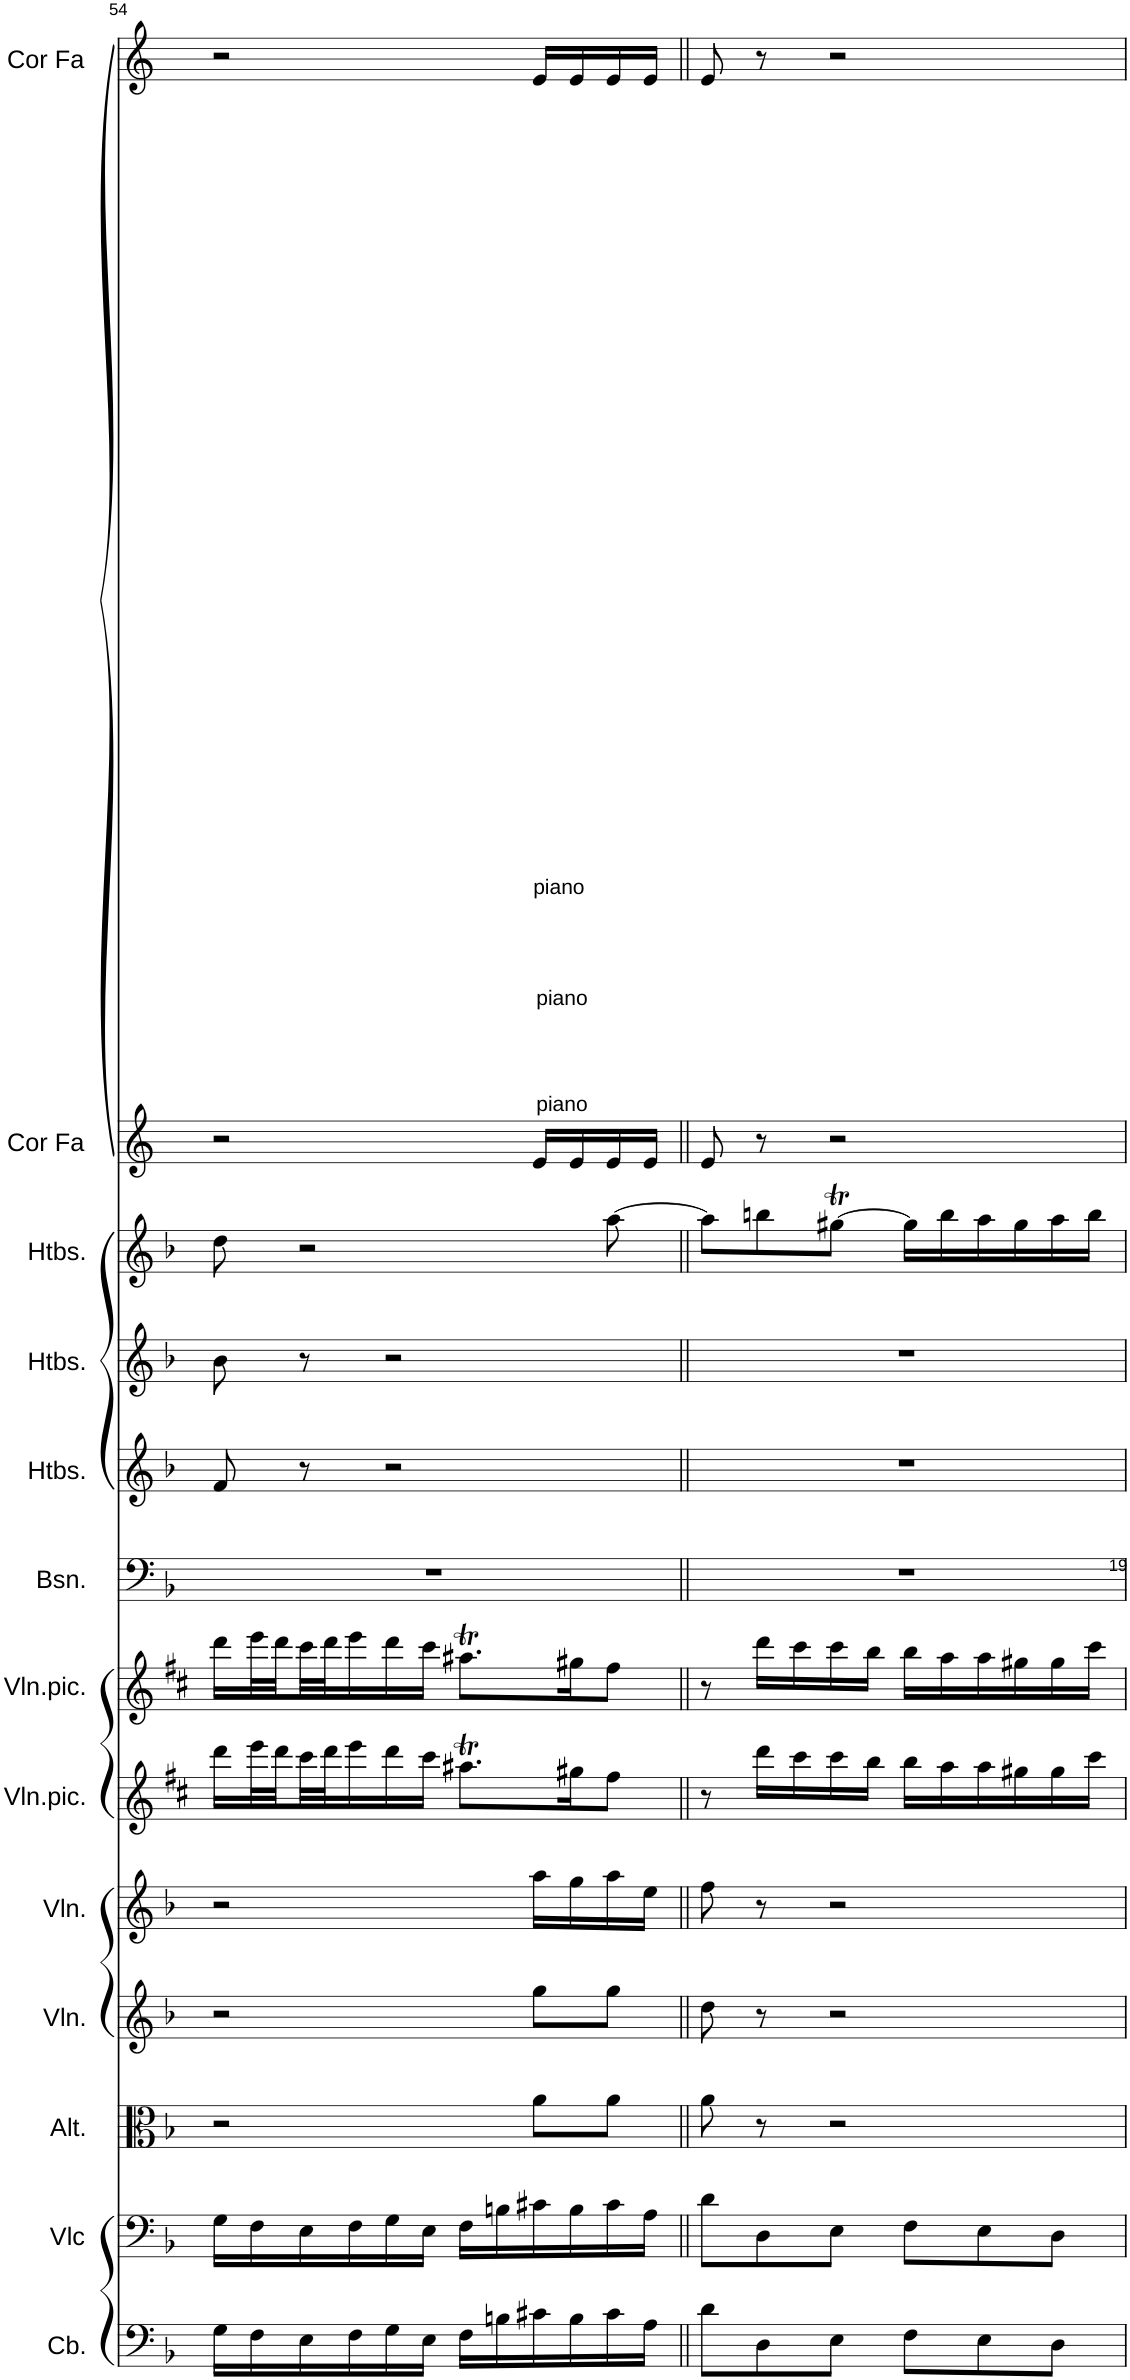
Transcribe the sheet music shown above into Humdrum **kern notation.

**kern	**kern	**kern	**kern	**kern	**kern	**kern	**kern	**kern	**kern	**kern	**kern	**kern
*part13	*part12	*part11	*part10	*part9	*part8	*part7	*part6	*part5	*part4	*part3	*part2	*part1
*staff13	*staff12	*staff11	*staff10	*staff9	*staff8	*staff7	*staff6	*staff5	*staff4	*staff3	*staff2	*staff1
*I"Contrebasse	*I"Violoncelle	*I"Alto	*I"Violon	*I"Violon	*I"Violon	*I"Violon piccolo	*I"Basson	*I"Hautbois	*I"Hautbois	*I"Hautbois	*I"Cor en Fa	*I"Cor en Fa
*I'Cb.	*I'Vlc	*I'Alt.	*I'Vln.	*I'Vln.	*	*I'Vln.pic.	*I'Bsn.	*I'Htbs.	*I'Htbs.	*I'Htbs.	*I'Cor Fa	*I'Cor Fa
!!LO:PB:g=z
*clefF4	*clefF4	*clefC3	*clefG2	*clefG2	*clefG2	*clefG2	*clefF4	*clefG2	*clefG2	*clefG2	*clefG2	*clefG2
*Trd7c12	*	*	*	*	*Trd5c9	*Trd5c9	*	*	*	*	*Trd4c7	*Trd4c7
*k[b-]	*k[b-]	*k[b-]	*k[b-]	*k[b-]	*k[f#c#]	*k[f#c#]	*k[b-]	*k[b-]	*k[b-]	*k[b-]	*k[]	*k[]
*M6/8	*M6/8	*M6/8	*M6/8	*M6/8	*M6/8	*M6/8	*M6/8	*M6/8	*M6/8	*M6/8	*M6/8	*M6/8
=54	=54	=54	=54	=54	=54	=54	=54	=54	=54	=54	=54	=54
16G\LL	16G\LL	2r	2r	2r	16ddd\LL	16ddd\LL	2.r	8f/	8b-\	8dd\	2r	2r
16F\	16F\	.	.	.	32eee\L	32eee\L	.	.	.	.	.	.
.	.	.	.	.	32ddd\	32ddd\	.	.	.	.	.	.
16E\	16E\	.	.	.	32ccc#\	32ccc#\	.	8r	8r	2r	.	.
.	.	.	.	.	32ddd\J	32ddd\J	.	.	.	.	.	.
16F\	16F\	.	.	.	16eee\	16eee\	.	.	.	.	.	.
16G\	16G\	.	.	.	16ddd\	16ddd\	.	2r	2r	.	.	.
16E\JJ	16E\JJ	.	.	.	16ccc#\JJ	16ccc#\JJ	.	.	.	.	.	.
16F\LL	16F\LL	.	.	.	8.aa#Xt\L	8.aa#Xt\L	.	.	.	.	.	.
16Bn\	16Bn\	.	.	.	.	.	.	.	.	.	.	.
!	!	!	!	!	!	!	!	!	!	!	!	!LO:TX:b:t=piano
!	!	!	!	!	!	!	!	!	!	!	!	!LO:TX:b:t=piano
!	!	!	!	!	!	!	!	!	!	!	!	!LO:TX:b:t=piano
16c#X\	16c#X\	8a\L	8gg\L	16aa\LL	.	.	.	.	.	.	16e/LL	16e/LL
16B\	16B\	.	.	16gg\	16gg#X\K	16gg#X\K	.	.	.	.	16e/	16e/
16c#\	16c#\	8a\J	8gg\J	16aa\	8ff#\J	8ff#\J	.	.	.	[8aa\	16e/	16e/
16A\JJ	16A\JJ	.	.	16ee\JJ	.	.	.	.	.	.	16e/JJ	16e/JJ
=55||	=55||	=55||	=55||	=55||	=55||	=55||	=55||	=55||	=55||	=55||	=55||	=55||
8d\L	8d\L	8a\	8dd\	8ff\	8r	8r	2.r	2.r	2.r	8aa\L]	8e/	8e/
8D\	8D\	8r	8r	8r	16ddd\LL	16ddd\LL	.	.	.	8bbn\	8r	8r
.	.	.	.	.	16ccc#\	16ccc#\	.	.	.	.	.	.
8E\J	8E\J	2r	2r	2r	16ccc#\	16ccc#\	.	.	.	[8gg#Xt\J	2r	2r
.	.	.	.	.	16bb\JJ	16bb\JJ	.	.	.	.	.	.
8F\L	8F\L	.	.	.	16bb\LL	16bb\LL	.	.	.	16gg#\LL]	.	.
.	.	.	.	.	16aa\	16aa\	.	.	.	16bb\	.	.
8E\	8E\	.	.	.	16aa\	16aa\	.	.	.	16aa\	.	.
.	.	.	.	.	16gg#X\	16gg#X\	.	.	.	16gg#\	.	.
8D\J	8D\J	.	.	.	16gg#\	16gg#\	.	.	.	16aa\	.	.
.	.	.	.	.	16ccc#\JJ	16ccc#\JJ	.	.	.	16bb\JJ	.	.
=	=	=	=	=	=	=	=	=	=	=	=	=
*-	*-	*-	*-	*-	*-	*-	*-	*-	*-	*-	*-	*-
